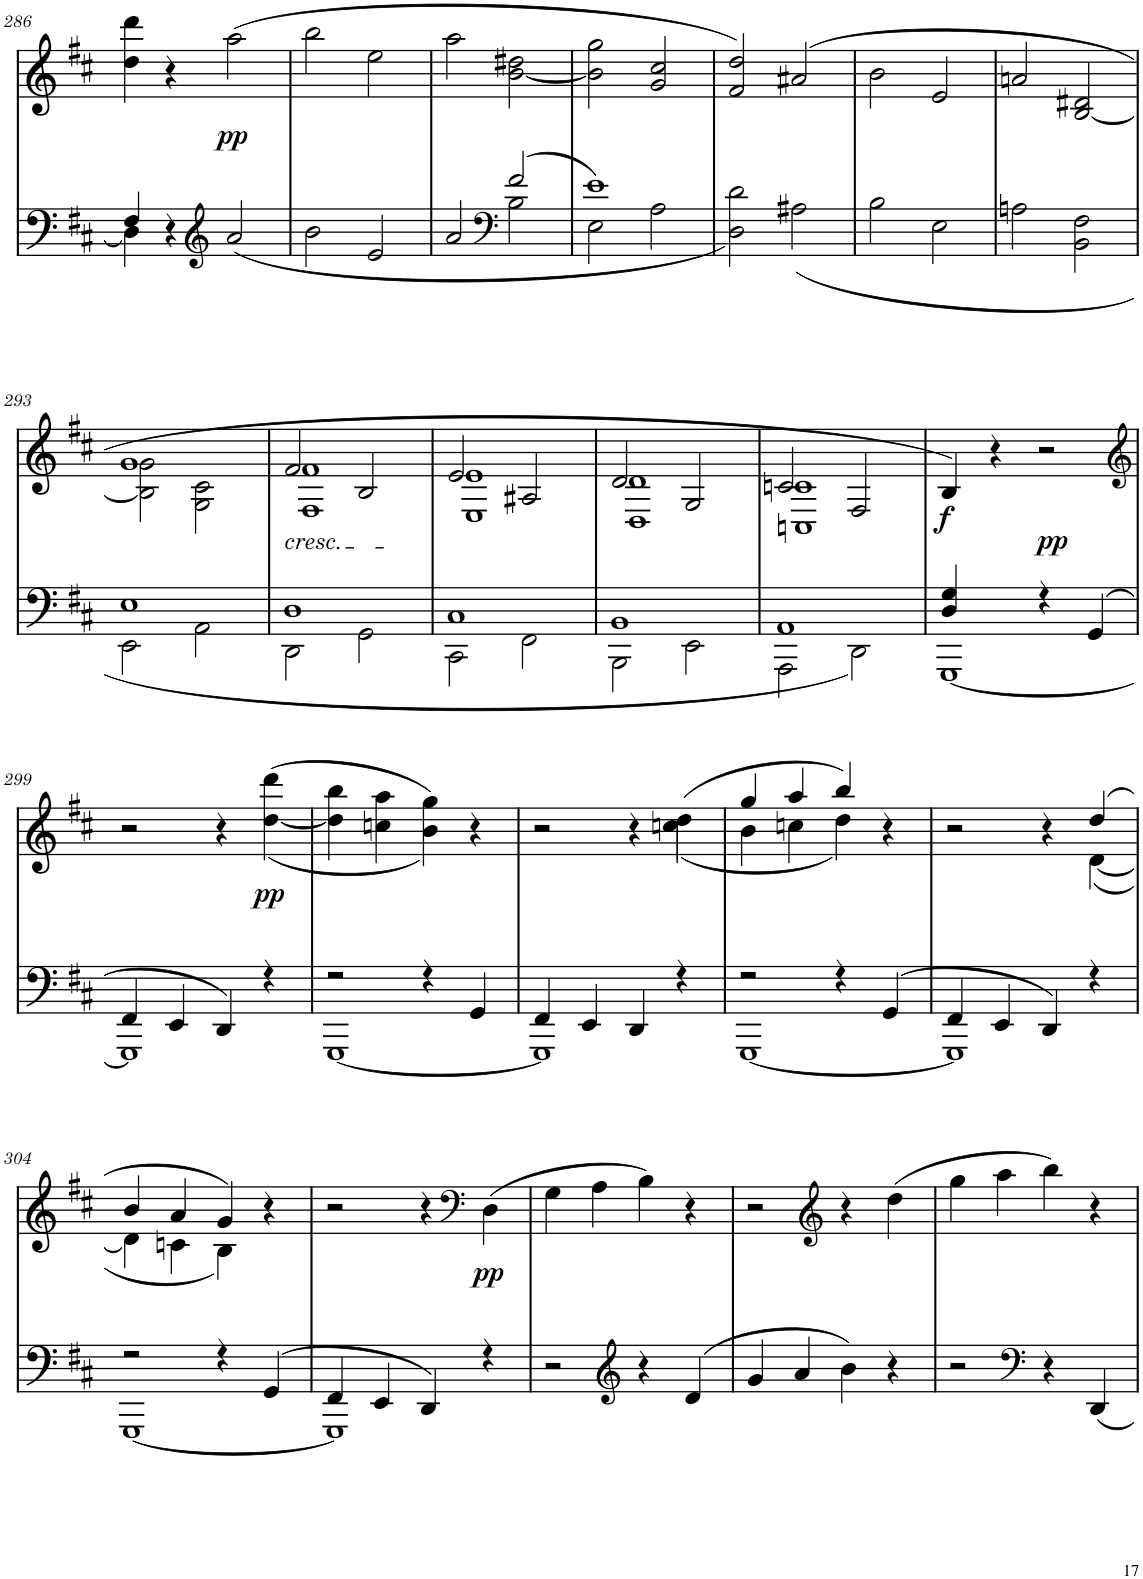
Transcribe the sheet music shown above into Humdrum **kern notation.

**kern	**dynam	**kern	**text	**dynam
*part2	*part2	*part1	*part1	*part1
*staff2	*staff2	*staff1	*staff1	*staff1
*I"piano	*	*I"piano	*	*
*I'Pno	*	*I'Pno	*	*
!!LO:PB:g=z
*clefF4	*	*clefG2	*	*
*k[f#c#]	*	*k[f#c#]	*	*
*M4/4	*	*M4/4	*	*
=286	=286	=286	=286	=286
*^	*	*	*	*
4D\]	4F#/	.	4dd\ 4ddd\	.	.
4r	2.ryy	.	4r	.	.
*clefG2	*	*	*	*	*
!	!	!	!	!LO:LY:b	!LO:DY:b
(<2a/	.	.	(2aa\	pp	pp
*v	*v	*	*	*	*
=287	=287	=287	=287	=287
2b\	.	2bb\	.	.
2e/	.	2ee\	.	.
=288	=288	=288	=288	=288
*^	*	*	*	*
2a/	2ryy	.	2aa\	.	.
*clefF4	*	*	*	*	*
(2f#/	2B\	.	[2b\ 2dd#X\	.	.
=289	=289	=289	=289	=289	=289
1e)	2E\	.	2b\] 2gg\	.	.
.	2A\	.	2g/ 2cc#/	.	.
*v	*v	*	*	*	*
=290	=290	=290	=290	=290
2D\ 2d\)	.	2f#/ 2dd/)	.	.
(<2A#X\	.	(2a#X/	.	.
=291	=291	=291	=291	=291
2B\	.	2b\	.	.
2E\	.	2e/	.	.
=292	=292	=292	=292	=292
2An\	.	2an/	.	.
2BB\ 2F#\	.	[<2B/ 2d#X/	.	.
!!LO:LB:g=z
=293	=293	=293	=293	=293
*^	*	*^	*	*
1E	2EE\	.	1g	2B\] 2g\	.	.
.	2AA\	.	.	2G\ 2c#\	.	.
=294	=294	=294	=294	=294	=294	=294
!	!	!	!LO:TX:b:i:t=cresc.	!	!	!
!	!	!	!	!	!LO:LY:b	!
1D	2DD\	.	2f#/	1F# 1f#	<	.
.	2GG\	.	2B/	.	.	.
=295	=295	=295	=295	=295	=295	=295
1C#	2CC#\	.	2e/	1E 1e	.	.
.	2FF#\	.	2A#X/	.	.	.
=296	=296	=296	=296	=296	=296	=296
1BB	2BBB\	.	2d/	1D 1d	.	.
.	2EE\	.	2G/	.	.	.
=297	=297	=297	=297	=297	=297	=297
1AA	2AAA\	.	2cn/	1Cn 1c	.	.
.	2DD\)	.	2F#/	.	.	.
*	*	*	*v	*v	*	*
=298	=298	=298	=298	=298	=298
!	!	!	!	!LO:LY:b	!LO:DY:b
4D/ 4G/	[1GGG	.	4B/)	f	f
4ryy	.	.	4r	.	.
!	!	!LO:DY:a	!	!LO:LY:b	!
4r	.	pp	2r	pp	.
(4GG/	.	.	.	.	.
!!LO:LB:g=z
=299	=299	=299	=299	=299	=299
*	*	*	*clefG2	*	*
4FF#/	1GGG]	.	2r	.	.
4EE/	.	.	.	.	.
4DD/)	.	.	4r	.	.
!	!	!	!	!LO:LY:b	!LO:DY:b
4r	.	.	(<([4dd\ 4ddd\	pp	pp
=300	=300	=300	=300	=300	=300
2r	[1GGG	.	4dd\] 4bb\	.	.
.	.	.	4ccn\ 4aa\	.	.
4r	.	.	4b\ 4gg\))	.	.
4GG/	.	.	4r	.	.
=301	=301	=301	=301	=301	=301
*	*	*	*^	*	*
4FF#/	1GGG]	.	2r	2.ryy	.	.
4EE/	.	.	.	.	.	.
4DD/	.	.	4r	.	.	.
4r	.	.	(>4dd\	(4ccn\	.	.
=302	=302	=302	=302	=302	=302	=302
2r	[1GGG	.	4gg/	4b\	.	.
.	.	.	4aa/	4ccn\	.	.
4r	.	.	4bb/)	4dd\)	.	.
(4GG/	.	.	4r	4ryy	.	.
=303	=303	=303	=303	=303	=303	=303
4FF#/	1GGG]	.	2r	2.ryy	.	.
4EE/	.	.	.	.	.	.
4DD/)	.	.	4r	.	.	.
4r	.	.	(4dd/	([4d\	.	.
!!LO:LB:g=z	!!
=304	=304	=304	=304	=304	=304	=304
2r	[1GGG	.	4b/	4d\]	.	.
.	.	.	4a/	4cn\	.	.
4r	.	.	4g/)	4B\)	.	.
(4GG/	.	.	4r	4ryy	.	.
*	*	*	*v	*v	*	*
=305	=305	=305	=305	=305	=305
4FF#/	1GGG]	.	2r	.	.
4EE/	.	.	.	.	.
4DD/)	.	.	4r	.	.
*	*	*	*clefF4	*	*
!	!	!	!	!LO:LY:b	!LO:DY:b
4r	.	.	(4D\	pp	pp
*v	*v	*	*	*	*
=306	=306	=306	=306	=306
2r	.	4G\	.	.
.	.	4A\	.	.
*clefG2	*	*	*	*
4r	.	4B\)	.	.
(4d/	.	4r	.	.
=307	=307	=307	=307	=307
4g/	.	2r	.	.
4a/	.	.	.	.
*	*	*clefG2	*	*
4b\)	.	4r	.	.
4r	.	(4dd\	.	.
=308	=308	=308	=308	=308
2r	.	4gg\	.	.
.	.	4aa\	.	.
*clefF4	*	*	*	*
4r	.	4bb\)	.	.
4DD/	.	4r	.	.
=	=	=	=	=
*-	*-	*-	*-	*-
